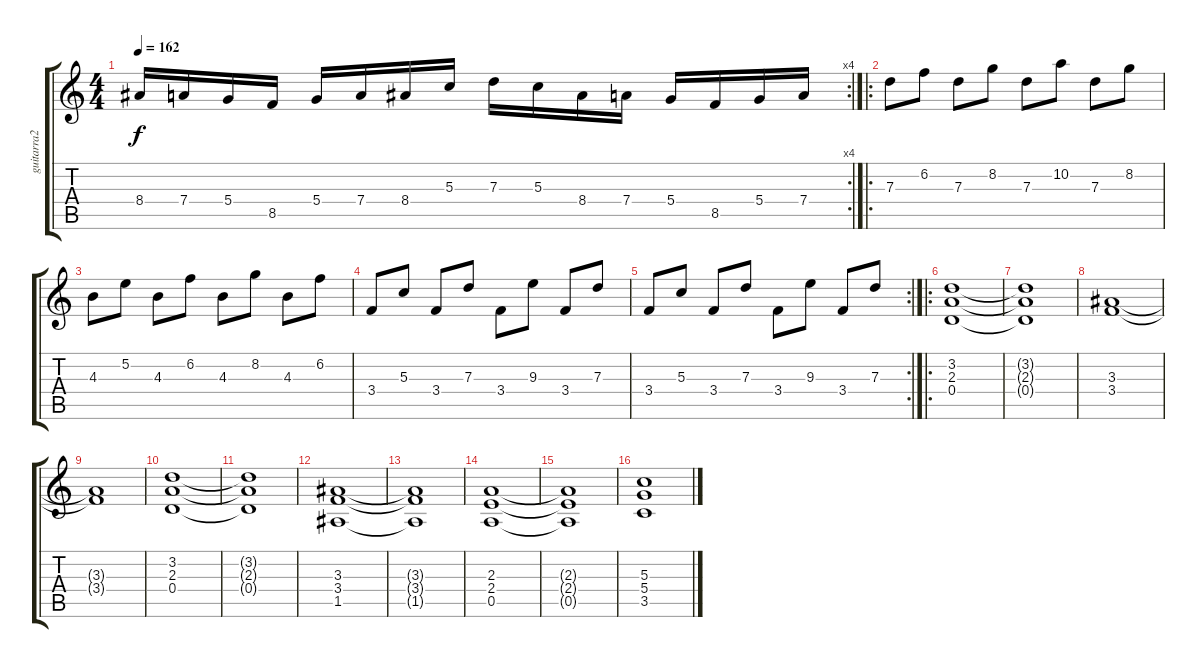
\track ("guitarra2" "guitarra2") {instrument overdrivenguitar}
\staff {score tabs}
\tuning (E4 B3 G3 D3 A2 E2) {hide}
\rc 4
\ts (4 4)
\tempo 162
\clef g2
\ks c
8.4.16{dy f} 7.4.16 5.4.16 8.5.16 5.4.16 7.4.16 8.4.16 5.3.16 7.3.16 5.3.16 8.4.16 7.4.16 5.4.16 8.5.16 5.4.16 7.4.16 |
\ro
7.3.8 6.2.8 7.3.8 8.2.8 7.3.8 10.2.8 7.3.8 8.2.8 |
4.3.8 5.2.8 4.3.8 6.2.8 4.3.8 8.2.8 4.3.8 6.2.8 |
3.4.8 5.3.8 3.4.8 7.3.8 3.4.8 9.3.8 3.4.8 7.3.8 |
\rc 2
3.4.8 5.3.8 3.4.8 7.3.8 3.4.8 9.3.8 3.4.8 7.3.8 |
\ro
(3.2 2.3 0.4).1 |
(3.2{t} 2.3{t} 0.4{t}).1 |
(3.3 3.4).1 |
(3.3{t} 3.4{t}).1 |
(3.2 2.3 0.4).1 |
(3.2{t} 2.3{t} 0.4{t}).1 |
(3.3 3.4 1.5).1 |
(3.3{t} 3.4{t} 1.5{t}).1 |
(2.3 2.4 0.5).1 |
(2.3{t} 2.4{t} 0.5{t}).1 |
(5.3 5.4 3.5).1
